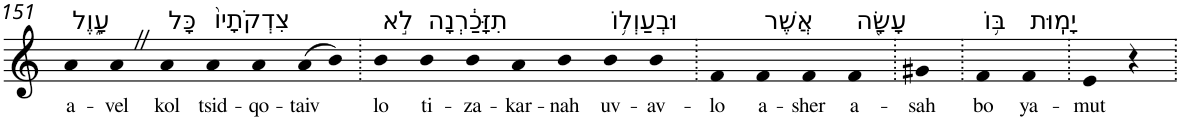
**kern	**text
*part1	*part1
*staff1	*staff1
*I"Piano	*
*I'Pno	*
!!LO:PB:g=z
*clefG2	*
*k[]	*
=151	=151
!LO:TX:a:t=עָ֑וֶל	!
!	!LO:LY:b
4a	a-
!	!LO:LY:b
4aZ	-vel
!LO:TX:a:t=כָּל	!
!	!LO:LY:b
4a	kol
!LO:TX:a:t=צִדְקֹתָיו֙	!
!	!LO:LY:b
4a	tsid-
!	!LO:LY:b
4a	-qo-
!	!LO:LY:b
(>8a	-taiv
8b)	.
=152.	=152.
!LO:TX:a:t=לֹ֣א	!
!	!LO:LY:b
4b	lo
!LO:TX:a:t=תִזָּכַ֔רְנָה	!
!	!LO:LY:b
4b	ti-
!	!LO:LY:b
4b	-za-
!	!LO:LY:b
4a	-kar-
!	!LO:LY:b
4b	-nah
!LO:TX:a:t=וּבְעַוְל֥וֹ	!
!	!LO:LY:b
4b	uv-
!	!LO:LY:b
4b	-av-
=153.	=153.
!	!LO:LY:b
4f	-lo
!LO:TX:a:t=אֲשֶׁר	!
!	!LO:LY:b
4f	a-
!	!LO:LY:b
4f	-sher
!LO:TX:a:t=עָשָׂ֖ה	!
!	!LO:LY:b
4f	a-
=154.	=154.
!	!LO:LY:b
4g#X	-sah
=155.	=155.
!LO:TX:a:t=בּ֥וֹ	!
!	!LO:LY:b
4f	bo
!LO:TX:a:t=יָמֽוּת	!
!	!LO:LY:b
4f	ya-
=156.	=156.
!	!LO:LY:b
4e	-mut
4r	.
=.	=.
*-	*-
